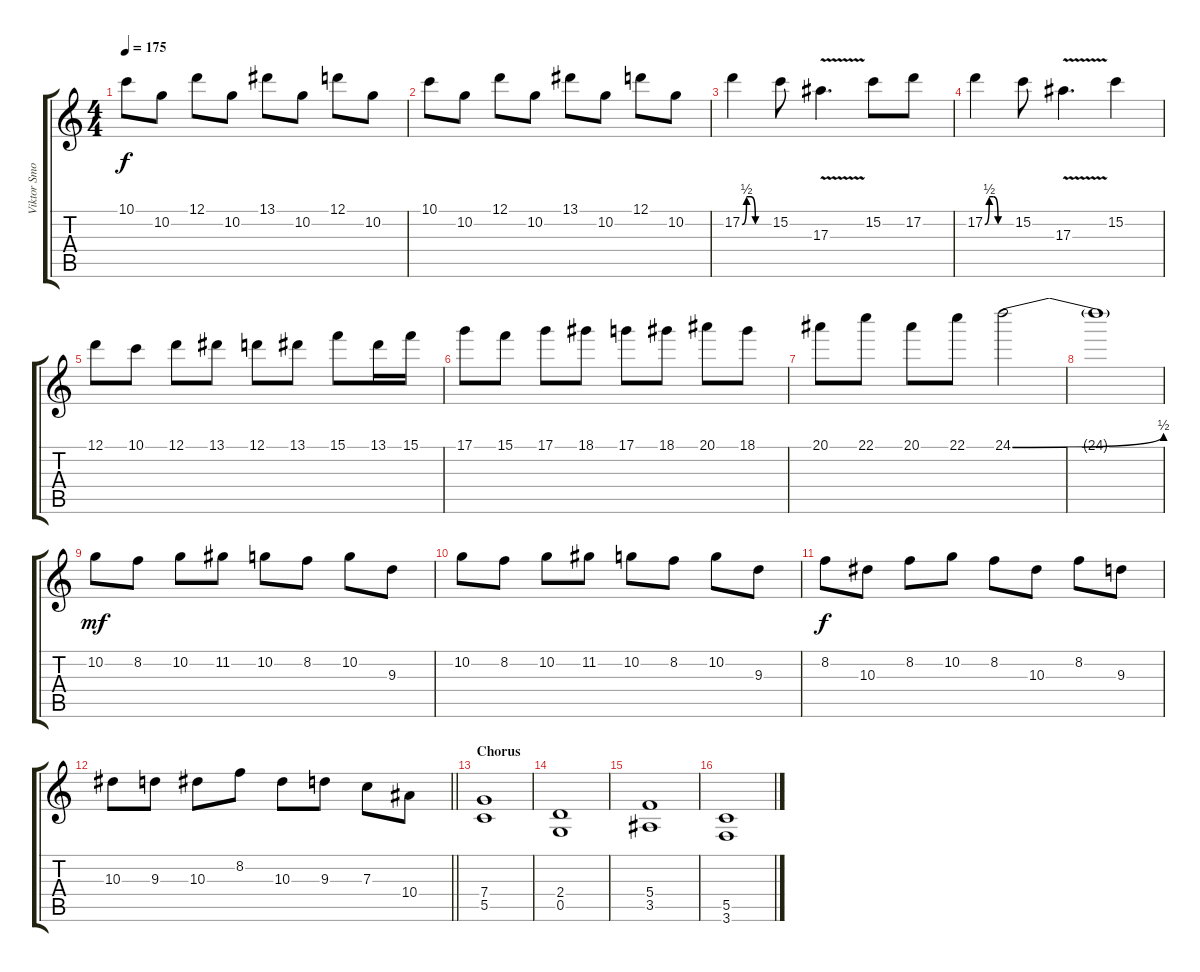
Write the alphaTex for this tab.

\track ("Viktor Smolski" "Viktor Smo") {instrument distortionguitar}
\staff {score tabs}
\tuning (D4 A3 F3 C3 G2 D2) {hide}
\ts (4 4)
\tempo 175
\clef g2
\ks c
10.1.8{dy f} 10.2.8 12.1.8 10.2.8 13.1.8 10.2.8 12.1.8 10.2.8 |
10.1.8 10.2.8 12.1.8 10.2.8 13.1.8 10.2.8 12.1.8 10.2.8 |
17.2{be (custom 0 0 10 2 20 2 30 0 60 0)}.4 15.2.8 17.3{v}.4{d} 15.2.8 17.2.8 |
17.2{be (custom 0 0 10 2 20 2 30 0 60 0)}.4 15.2.8 17.3{v}.4{d} 15.2.4 |
12.1.8 10.1.8 12.1.8 13.1.8 12.1.8 13.1.8 15.1.8 13.1.16 15.1.16 |
17.1.8 15.1.8 17.1.8 18.1.8 17.1.8 18.1.8 20.1.8 18.1.8 |
20.1.8 22.1.8 20.1.8 22.1.8 24.1{be (bend 0 0 60 2)}.2 |
24.1{t}.1 |
10.2.8{dy mf} 8.2.8 10.2.8 11.2.8 10.2.8 8.2.8 10.2.8 9.3.8 |
10.2.8 8.2.8 10.2.8 11.2.8 10.2.8 8.2.8 10.2.8 9.3.8 |
8.2.8{dy f} 10.3.8 8.2.8 10.2.8 8.2.8 10.3.8 8.2.8 9.3.8 |
\barLineRight lightlight
10.3.8 9.3.8 10.3.8 8.2.8 10.3.8 9.3.8 7.3.8 10.4.8 |
\section ("" "Chorus")
(7.4 5.5).1 |
(2.4 0.5).1 |
(5.4 3.5).1 |
(5.5 3.6).1
